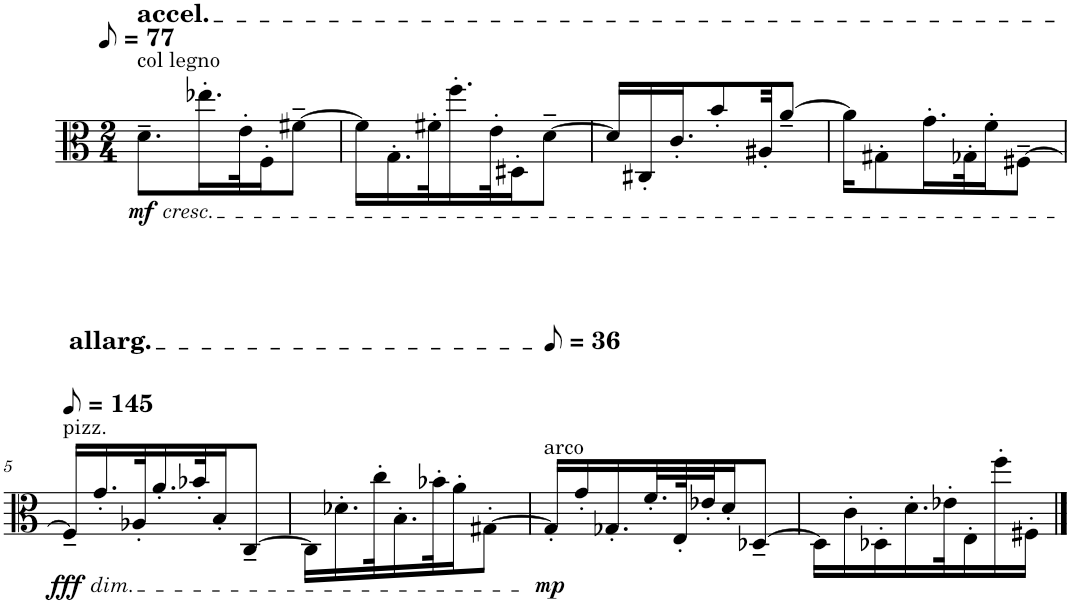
**kern	**dynam
*part1	*part1
*staff1	*staff1
*I"Viola	*
*I'Vla.	*
*clefC3	*
*k[]	*
*M2/4	*
*MM39	*
=1	=1
!LO:TX:a:t=col legno	!
!LO:TX:b:i:t=cresc.	!
!LO:TX:a:t=accel.	!
!	!LO:DY:b
8.d~\L	mf
16.ee-X'\L	.
32e'\K	.
16F'\J	.
[8f#X~\J	.
=2	=2
16f#\LL]	.
16.G'\	.
32f#X'\K	.
16.ff'\	.
32e'\K	.
16D#X'\J	.
[8d~\J	.
=3	=3
16d/LL]	.
16C#X'/	.
16.c'/J	.
8b'/	.
32A#X'/KK	.
[8a~/J	.
=4	=4
16a\KL]	.
8G#X'\	.
16.g'\L	.
32G-X'\K	.
16f'\J	.
[8F#X~\J	.
!!LO:LB:g=z
=5	=5
*MM73	*
!LO:TX:a:t=pizz.	!
!LO:TX:b:i:t=dim.	!
!LO:TX:a:t=allarg.	!
!	!LO:DY:b
16F#~/LL]	fff
16.g'/	.
32A-X'/K	.
16.a'/	.
32b-X'/K	.
16B'/J	.
[8C~/J	.
=6	=6
16C\LL]	.
16.d-X'\	.
32cc'\K	.
16.B'\	.
32b-X'\K	.
16a'\J	.
[8G#X'\J	.
=7	=7
*MM18	*
!LO:TX:a:t=arco	!
!	!LO:DY:b
16G#'/LL]	mp
16g'/	.
16.G-X'/	.
32.f'/L	.
64E'/K	.
32e-X'/J	.
16d'/J	.
[8D-X~/J	.
=8	=8
16D-\LL]	.
16c'\	.
16D-X'\	.
16.d'\	.
32e-X'\K	.
16E'\	.
16ff'\	.
16F#X'\JJ	.
==	==
*-	*-
